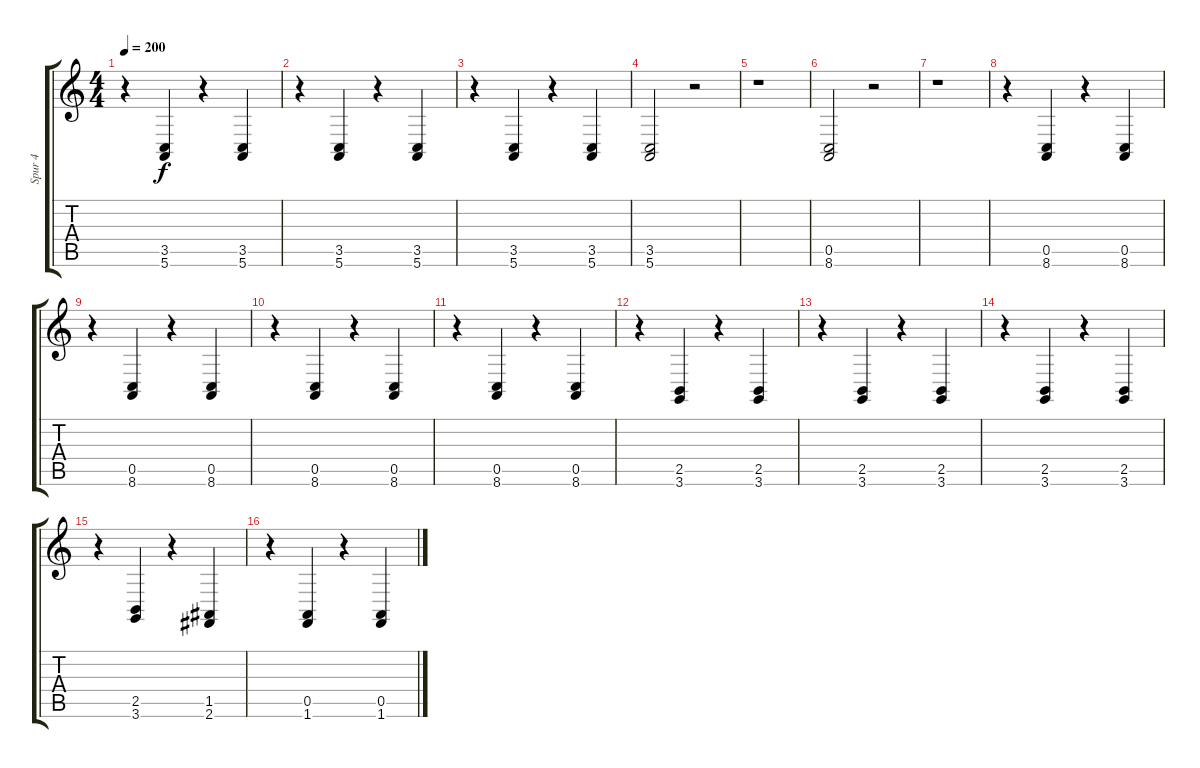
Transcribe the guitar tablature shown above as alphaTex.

\track ("Spur 4" "Spur 4") {instrument clavinet}
\staff {score tabs}
\tuning (E4 B3 G3 D3 A2 E2) {hide}
\ts (4 4)
\tempo 200
\clef g2
\ks c
r.4{dy f} (3.5 5.6).4 r.4 (3.5 5.6).4 |
r.4 (3.5 5.6).4 r.4 (3.5 5.6).4 |
r.4 (3.5 5.6).4 r.4 (3.5 5.6).4 |
(3.5 5.6).2 r.2 |
r.1 |
(0.5 8.6).2 r.2 |
r.1 |
r.4 (0.5 8.6).4 r.4 (0.5 8.6).4 |
r.4 (0.5 8.6).4 r.4 (0.5 8.6).4 |
r.4 (0.5 8.6).4 r.4 (0.5 8.6).4 |
r.4 (0.5 8.6).4 r.4 (0.5 8.6).4 |
r.4 (2.5 3.6).4 r.4 (2.5 3.6).4 |
r.4 (2.5 3.6).4 r.4 (2.5 3.6).4 |
r.4 (2.5 3.6).4 r.4 (2.5 3.6).4 |
r.4 (2.5 3.6).4 r.4 (1.5 2.6).4 |
r.4 (0.5 1.6).4 r.4 (0.5 1.6).4
